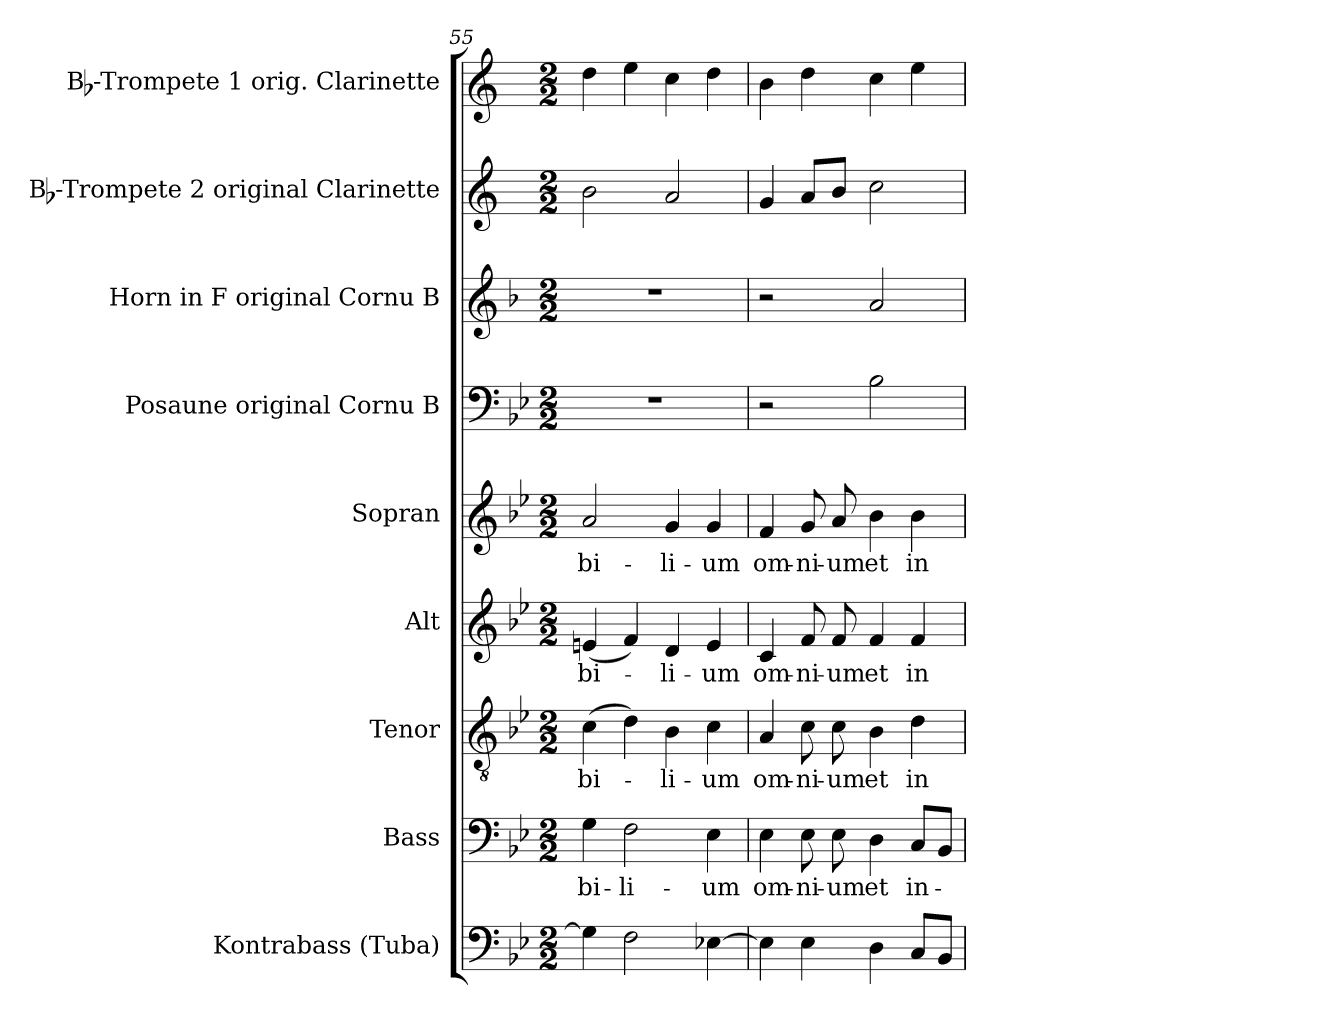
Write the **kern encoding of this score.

**kern	**kern	**text	**kern	**text	**kern	**text	**kern	**text	**kern	**kern	**kern	**kern
*part9	*part8	*part8	*part7	*part7	*part6	*part6	*part5	*part5	*part4	*part3	*part2	*part1
*staff9	*staff8	*staff8	*staff7	*staff7	*staff6	*staff6	*staff5	*staff5	*staff4	*staff3	*staff2	*staff1
*I"Kontrabass (Tuba)	*I"Bass	*	*I"Tenor	*	*I"Alt	*	*I"Sopran	*	*I"Posaune original Cornu B	*I"Horn in F original Cornu B	*I"Bb-Trompete 2 original Clarinette	*I"Bb-Trompete 1 orig. Clarinette
*I'Kb.	*I'B.	*	*I'T.	*	*I'A.	*	*I'S.	*	*I'Pos.	*I'Hrn.	*I'Bb Trp. 2	*I'Bb Trp. 1
!!LO:PB:g=z
*clefF4	*clefF4	*	*clefGv2	*	*clefG2	*	*clefG2	*	*clefF4	*clefG2	*clefG2	*clefG2
*ITrd7c12	*	*	*	*	*	*	*	*	*	*ITrd4c7	*ITrd1c2	*ITrd1c2
*k[b-e-]	*k[b-e-]	*	*k[b-e-]	*	*k[b-e-]	*	*k[b-e-]	*	*k[b-e-]	*k[b-e-]	*k[b-e-]	*k[b-e-]
*B-:	*B-:	*	*B-:	*	*B-:	*	*B-:	*	*B-:	*B-:	*B-:	*B-:
*M2/2	*M2/2	*	*M2/2	*	*M2/2	*	*M2/2	*	*M2/2	*M2/2	*M2/2	*M2/2
=55	=55	=55	=55	=55	=55	=55	=55	=55	=55	=55	=55	=55
!	!	!LO:LY:b	!	!LO:LY:b	!	!LO:LY:b	!	!LO:LY:b	!	!	!	!
4GG\]	4G\	-bi-	(>4c\	-bi-	(<4en/	-bi-	2a/	-bi-	1r	1r	2a\	4cc\
!	!	!LO:LY:b	!	!	!	!	!	!	!	!	!	!
2FF\	2F\	-li-	4d\)	.	4f/)	.	.	.	.	.	.	4dd\
!	!	!	!	!LO:LY:b	!	!LO:LY:b	!	!LO:LY:b	!	!	!	!
.	.	.	4B-\	-li-	4d/	-li-	4g/	-li-	.	.	2g/	4b-\
!	!	!LO:LY:b	!	!LO:LY:b	!	!LO:LY:b	!	!LO:LY:b	!	!	!	!
[4EE-X\	4E-\	-um	4c\	-um	4e/	-um	4g/	-um	.	.	.	4cc\
=56	=56	=56	=56	=56	=56	=56	=56	=56	=56	=56	=56	=56
!	!	!LO:LY:b	!	!LO:LY:b	!	!LO:LY:b	!	!LO:LY:b	!	!	!	!
4EE-\]	4E-\	om-	4A/	om-	4c/	om-	4f/	om-	2r	2r	4f/	4a\
!	!	!LO:LY:b	!	!LO:LY:b	!	!LO:LY:b	!	!LO:LY:b	!	!	!	!
4EE-\	8E-\	-ni-	8c\	-ni-	8f/	-ni-	8g/	-ni-	.	.	8g/L	4cc\
!	!	!LO:LY:b	!	!LO:LY:b	!	!LO:LY:b	!	!LO:LY:b	!	!	!	!
.	8E-\	-um	8c\	-um	8f/	-um	8a/	-um	.	.	8a/J	.
!	!	!LO:LY:b	!	!LO:LY:b	!	!LO:LY:b	!	!LO:LY:b	!	!	!	!
4DD\	4D\	et	4B-\	et	4f/	et	4b-\	et	2B-\	2d/	2b-\	4b-\
!	!	!LO:LY:b	!	!LO:LY:b	!	!LO:LY:b	!	!LO:LY:b	!	!	!	!
8CC/L	8C/L	in-	4d\	in-	4f/	in-	4b-\	in	.	.	.	4dd\
8BBB-/J	8BB-/J	.	.	.	.	.	.	.	.	.	.	.
=	=	=	=	=	=	=	=	=	=	=	=	=
*-	*-	*-	*-	*-	*-	*-	*-	*-	*-	*-	*-	*-
